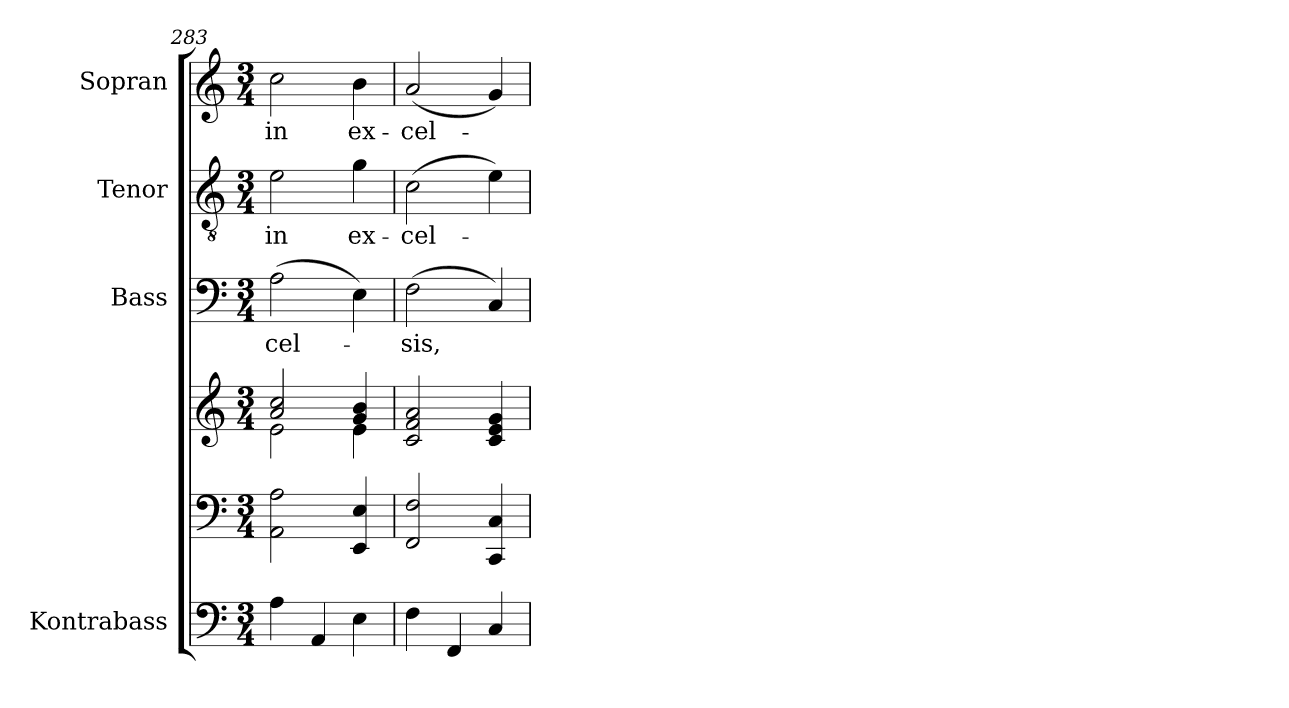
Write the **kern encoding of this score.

**kern	**kern	**kern	**kern	**text	**kern	**text	**kern	**text
*part5	*part4	*part4	*part3	*part3	*part2	*part2	*part1	*part1
*staff6	*staff5	*staff4	*staff3	*staff3	*staff2	*staff2	*staff1	*staff1
*I"Kontrabass	*	*	*I"Bass	*	*I"Tenor	*	*I"Sopran	*
*I'Kb.	*	*	*I'B.	*	*I'T.	*	*I'S.	*
*clefF4	*clefF4	*clefG2	*clefF4	*	*clefGv2	*	*clefG2	*
*ITrd7c12	*	*	*	*	*	*	*	*
*k[]	*k[]	*k[]	*k[]	*	*k[]	*	*k[]	*
*C:	*C:	*C:	*C:	*	*C:	*	*C:	*
*M3/4	*M3/4	*M3/4	*M3/4	*	*M3/4	*	*M3/4	*
=283	=283	=283	=283	=283	=283	=283	=283	=283
*	*	*^	*	*	*	*	*	*
!	!	!	!	!	!LO:LY:b	!	!LO:LY:b	!	!LO:LY:b
4AA\	2AA\ 2A\	2a/ 2cc/	2e\	(>2A\	-cel-	2e\	in	2cc\	in
4AAA/	.	.	.	.	.	.	.	.	.
!	!	!	!	!	!	!	!LO:LY:b	!	!LO:LY:b
4EE\	4EE/ 4E/	4g/ 4b/	4e\	4E\)	.	4g\	ex-	4b\	ex-
=284	=284	=284	=284	=284	=284	=284	=284	=284	=284
!	!	!	!	!	!LO:LY:b	!	!LO:LY:b	!	!LO:LY:b
*	*	*v	*v	*	*	*	*	*	*
4FF\	2FF/ 2F/	2c/ 2f/ 2a/	(>2F\	-sis,	(>2c\	-cel-	(<2a/	-cel-
4FFF/	.	.	.	.	.	.	.	.
4CC/	4CC/ 4C/	4c/ 4e/ 4g/	4C/)	.	4e\)	.	4g/)	.
=	=	=	=	=	=	=	=	=
*-	*-	*-	*-	*-	*-	*-	*-	*-
